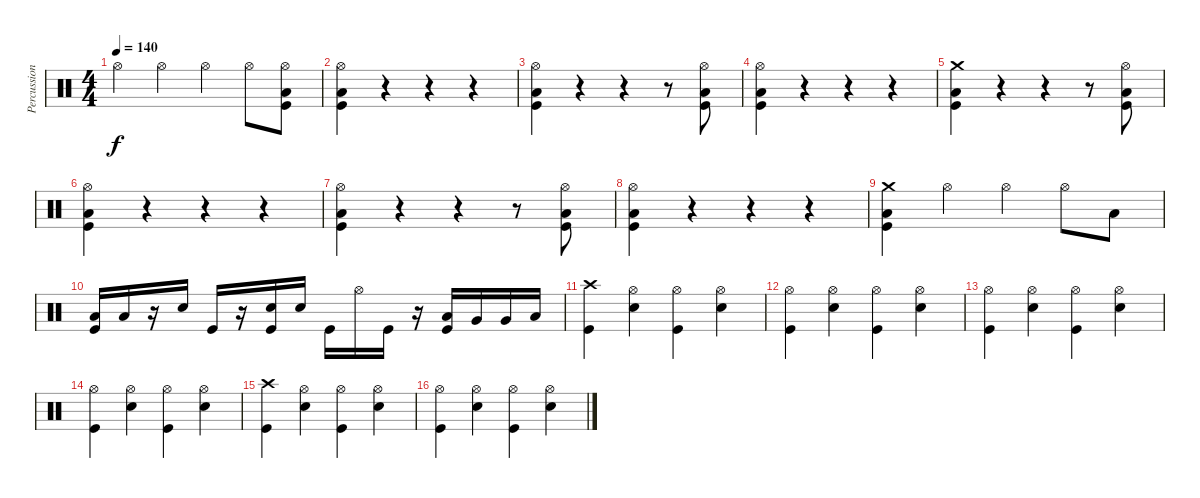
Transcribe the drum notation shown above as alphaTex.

\track ("Percussion" "Percussion") {instrument percussion}
\staff {score}
\articulation defaults
\ts (4 4)
\tempo 140
\clef neutral
\ks c "Hi-Hat (open)".4{dy f} "Hi-Hat (open)".4 "Hi-Hat (open)".4 "Hi-Hat (open)".8
("Hi-Hat (open)" "Low Floor Tom (hit)" "Kick (hit)").8 |
("Hi-Hat (open)" "Low Floor Tom (hit)" "Kick (hit)").4 r.4 r.4 r.4 |
("Hi-Hat (open)" "Low Floor Tom (hit)" "Kick (hit)").4 r.4 r.4 r.8 ("Hi-Hat (open)" "Low Floor Tom (hit)" "Kick (hit)").8 |
("Hi-Hat (open)" "Low Floor Tom (hit)" "Kick (hit)").4 r.4 r.4 r.4 |
("Crash medium (hit)" "Low Floor Tom (hit)" "Kick (hit)").4 r.4 r.4 r.8 ("Hi-Hat (open)" "Low Floor Tom (hit)" "Kick (hit)").8 |
("Hi-Hat (open)" "Low Floor Tom (hit)" "Kick (hit)").4 r.4 r.4 r.4 |
("Hi-Hat (open)" "Low Floor Tom (hit)" "Kick (hit)").4 r.4 r.4 r.8 ("Hi-Hat (open)" "Low Floor Tom (hit)" "Kick (hit)").8 |
("Hi-Hat (open)" "Low Floor Tom (hit)" "Kick (hit)").4 r.4 r.4 r.4 |
("Crash medium (hit)" "Low Floor Tom (hit)" "Kick (hit)").4 "Hi-Hat (open)".4 "Hi-Hat (open)".4 "Hi-Hat (open)".8 "Low Floor Tom (hit)".8 |
("Low Tom (hit)" "Kick (hit)").16 "Low Tom (hit)".16 r.16 "Electric Snare (hit)".16 "Kick (hit)".16 r.16 ("Electric Snare (hit)" "Kick (hit)").16 "Electric Snare (hit)".16 "Kick (hit)".16 "Hi-Hat (open)".16 "Kick (hit)".16 r.16 ("Low Tom (hit)" "Kick (hit)").16 "Very Low Tom (hit)".16 "Very Low Tom (hit)".16 "Low Floor Tom (hit)".16 |
("Crash high (hit)" "Kick (hit)").4 ("Hi-Hat (open)" "Snare (hit) 2").4 ("Hi-Hat (open)" "Kick (hit)").4 ("Hi-Hat (open)" "Snare (hit) 2").4 |
("Hi-Hat (open)" "Kick (hit)").4 ("Hi-Hat (open)" "Snare (hit) 2").4 ("Hi-Hat (open)" "Kick (hit)").4 ("Hi-Hat (open)" "Snare (hit) 2").4 |
("Hi-Hat (open)" "Kick (hit)").4 ("Hi-Hat (open)" "Snare (hit) 2").4 ("Hi-Hat (open)" "Kick (hit)").4 ("Hi-Hat (open)" "Snare (hit) 2").4 |
("Hi-Hat (open)" "Kick (hit)").4 ("Hi-Hat (open)" "Snare (hit) 2").4 ("Hi-Hat (open)" "Kick (hit)").4 ("Hi-Hat (open)" "Snare (hit) 2").4 |
("Crash high (hit)" "Kick (hit)").4 ("Hi-Hat (open)" "Snare (hit) 2").4 ("Hi-Hat (open)" "Kick (hit)").4 ("Hi-Hat (open)" "Snare (hit) 2").4 |
("Hi-Hat (open)" "Kick (hit)").4 ("Hi-Hat (open)" "Snare (hit) 2").4 ("Hi-Hat (open)" "Kick (hit)").4 ("Hi-Hat (open)" "Snare (hit) 2").4
